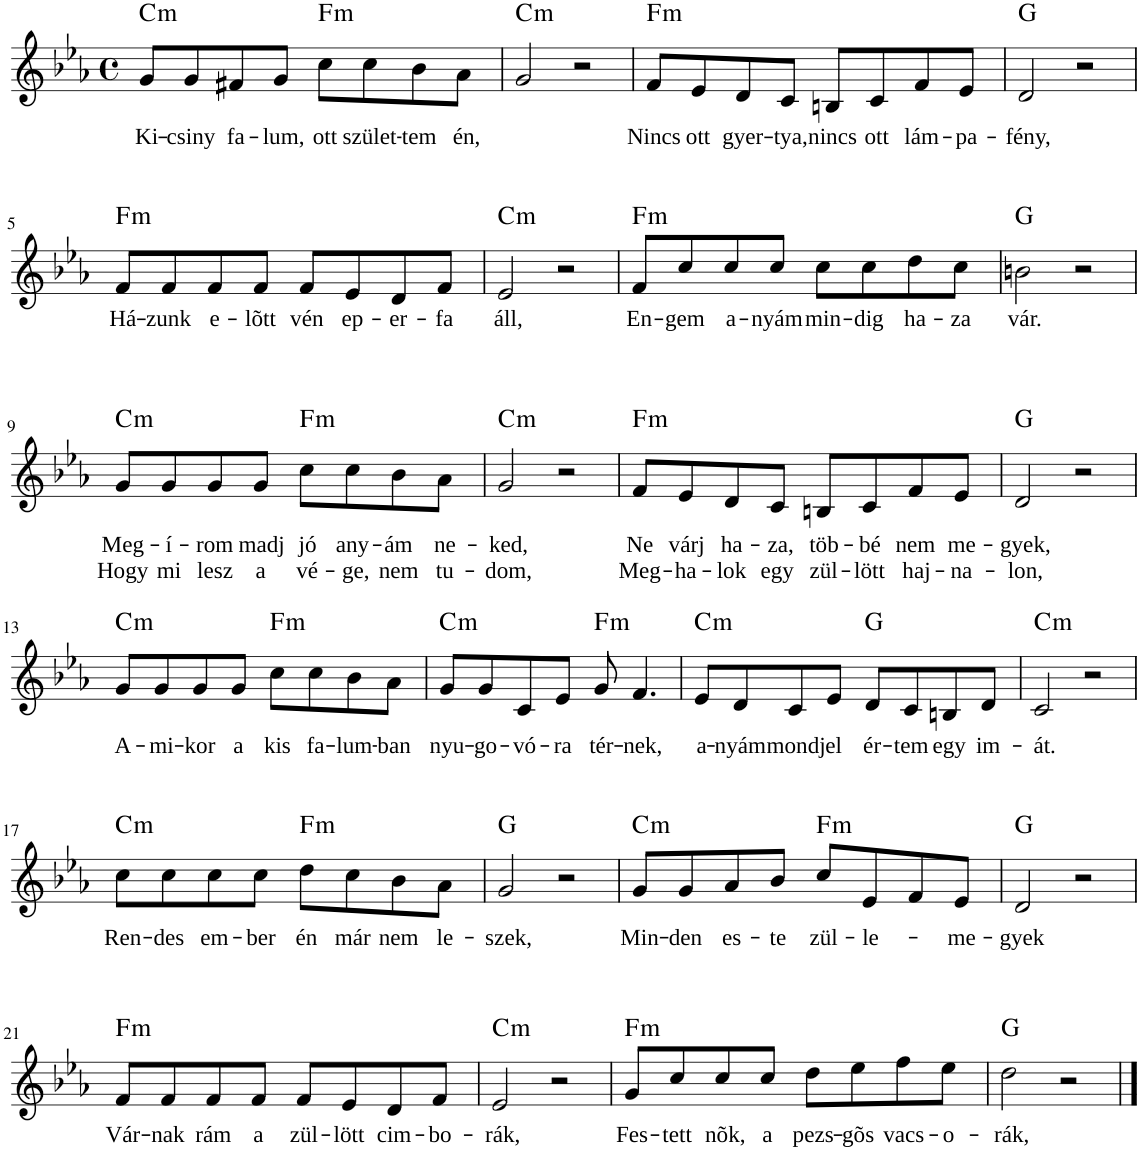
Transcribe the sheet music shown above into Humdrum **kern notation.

**kern	**text	**text	**harte
*part1	*part1	*part1	*part1
*staff1	*staff1	*staff1	*
*I"Piano	*	*	*
*I'Pno	*	*	*
*clefG2	*	*	*
*k[b-e-a-]	*	*	*
*M4/4	*	*	*
*met(c)	*	*	*
=1	=1	=1	=1
!	!LO:LY:b	!	!LO:H:kt=m
8g/L	Ki-	.	C:min
!	!LO:LY:b	!	!
8g/	-csiny	.	.
!	!LO:LY:b	!	!
8f#X/	fa-	.	.
!	!LO:LY:b	!	!
8g/J	-lum,	.	.
!	!LO:LY:b	!	!LO:H:kt=m
8cc\L	ott	.	F:min
!	!LO:LY:b	!	!
8cc\	szület-	.	.
!	!LO:LY:b	!	!
8b-\	-tem	.	.
!	!LO:LY:b	!	!
8a-\J	én,	.	.
=2	=2	=2	=2
!	!	!	!LO:H:kt=m
2g/	.	.	C:min
2r	.	.	.
=3	=3	=3	=3
!	!LO:LY:b	!	!LO:H:kt=m
8f/L	Nincs	.	F:min
!	!LO:LY:b	!	!
8e-/	ott	.	.
!	!LO:LY:b	!	!
8d/	gyer-	.	.
!	!LO:LY:b	!	!
8c/J	-tya,	.	.
!	!LO:LY:b	!	!
8Bn/L	nincs	.	.
!	!LO:LY:b	!	!
8c/	ott	.	.
!	!LO:LY:b	!	!
8f/	lám-	.	.
!	!LO:LY:b	!	!
8e-/J	-pa-	.	.
=4	=4	=4	=4
!	!LO:LY:b	!	!
2d/	-fény,	.	G:maj
2r	.	.	.
!!LO:LB:g=z
=5	=5	=5	=5
!	!LO:LY:b	!	!LO:H:kt=m
8f/L	Há-	.	F:min
!	!LO:LY:b	!	!
8f/	-zunk	.	.
!	!LO:LY:b	!	!
8f/	e-	.	.
!	!LO:LY:b	!	!
8f/J	-lõtt	.	.
!	!LO:LY:b	!	!
8f/L	vén	.	.
!	!LO:LY:b	!	!
8e-/	ep-	.	.
!	!LO:LY:b	!	!
8d/	-er-	.	.
!	!LO:LY:b	!	!
8f/J	-fa	.	.
=6	=6	=6	=6
!	!LO:LY:b	!	!LO:H:kt=m
2e-/	áll,	.	C:min
2r	.	.	.
=7	=7	=7	=7
!	!LO:LY:b	!	!LO:H:kt=m
8f/L	En-	.	F:min
!	!LO:LY:b	!	!
8cc/	-gem	.	.
!	!LO:LY:b	!	!
8cc/	a-	.	.
!	!LO:LY:b	!	!
8cc/J	-nyám	.	.
!	!LO:LY:b	!	!
8cc\L	min-	.	.
!	!LO:LY:b	!	!
8cc\	-dig	.	.
!	!LO:LY:b	!	!
8dd\	ha-	.	.
!	!LO:LY:b	!	!
8cc\J	-za	.	.
=8	=8	=8	=8
!	!LO:LY:b	!	!
2bn\	vár.	.	G:maj
2r	.	.	.
!!LO:LB:g=z
=9	=9	=9	=9
!	!LO:LY:b	!LO:LY:b	!LO:H:kt=m
8g/L	Meg-	Hogy	C:min
!	!LO:LY:b	!LO:LY:b	!
8g/	-í-	mi	.
!	!LO:LY:b	!LO:LY:b	!
8g/	-rom	lesz	.
!	!LO:LY:b	!LO:LY:b	!
8g/J	madj	a	.
!	!LO:LY:b	!LO:LY:b	!LO:H:kt=m
8cc\L	jó	vé-	F:min
!	!LO:LY:b	!LO:LY:b	!
8cc\	any-	-ge,	.
!	!LO:LY:b	!LO:LY:b	!
8b-\	-ám	nem	.
!	!LO:LY:b	!LO:LY:b	!
8a-\J	ne-	tu-	.
=10	=10	=10	=10
!	!LO:LY:b	!LO:LY:b	!LO:H:kt=m
2g/	-ked,	-dom,	C:min
2r	.	.	.
=11	=11	=11	=11
!	!LO:LY:b	!LO:LY:b	!LO:H:kt=m
8f/L	Ne	Meg-	F:min
!	!LO:LY:b	!LO:LY:b	!
8e-/	várj	-ha-	.
!	!LO:LY:b	!LO:LY:b	!
8d/	ha-	-lok	.
!	!LO:LY:b	!LO:LY:b	!
8c/J	-za,	egy	.
!	!LO:LY:b	!LO:LY:b	!
8Bn/L	töb-	zül-	.
!	!LO:LY:b	!LO:LY:b	!
8c/	-bé	-lött	.
!	!LO:LY:b	!LO:LY:b	!
8f/	nem	haj-	.
!	!LO:LY:b	!LO:LY:b	!
8e-/J	me-	-na-	.
=12	=12	=12	=12
!	!LO:LY:b	!LO:LY:b	!
2d/	-gyek,	-lon,	G:maj
2r	.	.	.
!!LO:LB:g=z
=13	=13	=13	=13
!	!LO:LY:b	!	!LO:H:kt=m
8g/L	A-	.	C:min
!	!LO:LY:b	!	!
8g/	-mi-	.	.
!	!LO:LY:b	!	!
8g/	-kor	.	.
!	!LO:LY:b	!	!
8g/J	a	.	.
!	!LO:LY:b	!	!LO:H:kt=m
8cc\L	kis	.	F:min
!	!LO:LY:b	!	!
8cc\	fa-	.	.
!	!LO:LY:b	!	!
8b-\	-lum-	.	.
!	!LO:LY:b	!	!
8a-\J	-ban	.	.
=14	=14	=14	=14
!	!LO:LY:b	!	!LO:H:kt=m
8g/L	nyu-	.	C:min
!	!LO:LY:b	!	!
8g/	-go-	.	.
!	!LO:LY:b	!	!
8c/	-vó-	.	.
!	!LO:LY:b	!	!
8e-/J	-ra	.	.
!	!LO:LY:b	!	!LO:H:kt=m
8g/	tér-	.	F:min
!	!LO:LY:b	!	!
4.f/	-nek,	.	.
=15	=15	=15	=15
!	!LO:LY:b	!	!LO:H:kt=m
8e-/L	a-	.	C:min
!	!LO:LY:b	!	!
8d/	-nyám	.	.
!	!LO:LY:b	!	!
8c/	mondj	.	.
!	!LO:LY:b	!	!
8e-/J	el	.	.
!	!LO:LY:b	!	!
8d/L	ér-	.	G:maj
!	!LO:LY:b	!	!
8c/	-tem	.	.
!	!LO:LY:b	!	!
8Bn/	egy	.	.
!	!LO:LY:b	!	!
8d/J	im-	.	.
=16	=16	=16	=16
!	!LO:LY:b	!	!LO:H:kt=m
2c/	-át.	.	C:min
2r	.	.	.
!!LO:LB:g=z
=17	=17	=17	=17
!	!LO:LY:b	!	!LO:H:kt=m
8cc\L	Ren-	.	C:min
!	!LO:LY:b	!	!
8cc\	-des	.	.
!	!LO:LY:b	!	!
8cc\	em-	.	.
!	!LO:LY:b	!	!
8cc\J	-ber	.	.
!	!LO:LY:b	!	!LO:H:kt=m
8dd\L	én	.	F:min
!	!LO:LY:b	!	!
8cc\	már	.	.
!	!LO:LY:b	!	!
8b-\	nem	.	.
!	!LO:LY:b	!	!
8a-\J	le-	.	.
=18	=18	=18	=18
!	!LO:LY:b	!	!
2g/	-szek,	.	G:maj
2r	.	.	.
=19	=19	=19	=19
!	!LO:LY:b	!	!LO:H:kt=m
8g/L	Min-	.	C:min
!	!LO:LY:b	!	!
8g/	-den	.	.
!	!LO:LY:b	!	!
8a-/	es-	.	.
!	!LO:LY:b	!	!
8b-/J	-te	.	.
!	!LO:LY:b	!	!LO:H:kt=m
8cc/L	zül-	.	F:min
!	!LO:LY:b	!	!
8e-/	-le-	.	.
8f/	.	.	.
!	!LO:LY:b	!	!
8e-/J	-me-	.	.
=20	=20	=20	=20
!	!LO:LY:b	!	!
2d/	-gyek	.	G:maj
2r	.	.	.
!!LO:LB:g=z
=21	=21	=21	=21
!	!LO:LY:b	!	!LO:H:kt=m
8f/L	Vár-	.	F:min
!	!LO:LY:b	!	!
8f/	-nak	.	.
!	!LO:LY:b	!	!
8f/	rám	.	.
!	!LO:LY:b	!	!
8f/J	a	.	.
!	!LO:LY:b	!	!
8f/L	zül-	.	.
!	!LO:LY:b	!	!
8e-/	-lött	.	.
!	!LO:LY:b	!	!
8d/	cim-	.	.
!	!LO:LY:b	!	!
8f/J	-bo-	.	.
=22	=22	=22	=22
!	!LO:LY:b	!	!LO:H:kt=m
2e-/	-rák,	.	C:min
2r	.	.	.
=23	=23	=23	=23
!	!LO:LY:b	!	!LO:H:kt=m
8g/L	Fes-	.	F:min
!	!LO:LY:b	!	!
8cc/	-tett	.	.
!	!LO:LY:b	!	!
8cc/	nõk,	.	.
!	!LO:LY:b	!	!
8cc/J	a	.	.
!	!LO:LY:b	!	!
8dd\L	pezs-	.	.
!	!LO:LY:b	!	!
8ee-\	-gõs	.	.
!	!LO:LY:b	!	!
8ff\	vacs-	.	.
!	!LO:LY:b	!	!
8ee-\J	-o-	.	.
=24	=24	=24	=24
!	!LO:LY:b	!	!
2dd\	-rák,	.	G:maj
2r	.	.	.
==	==	==	==
*-	*-	*-	*-
